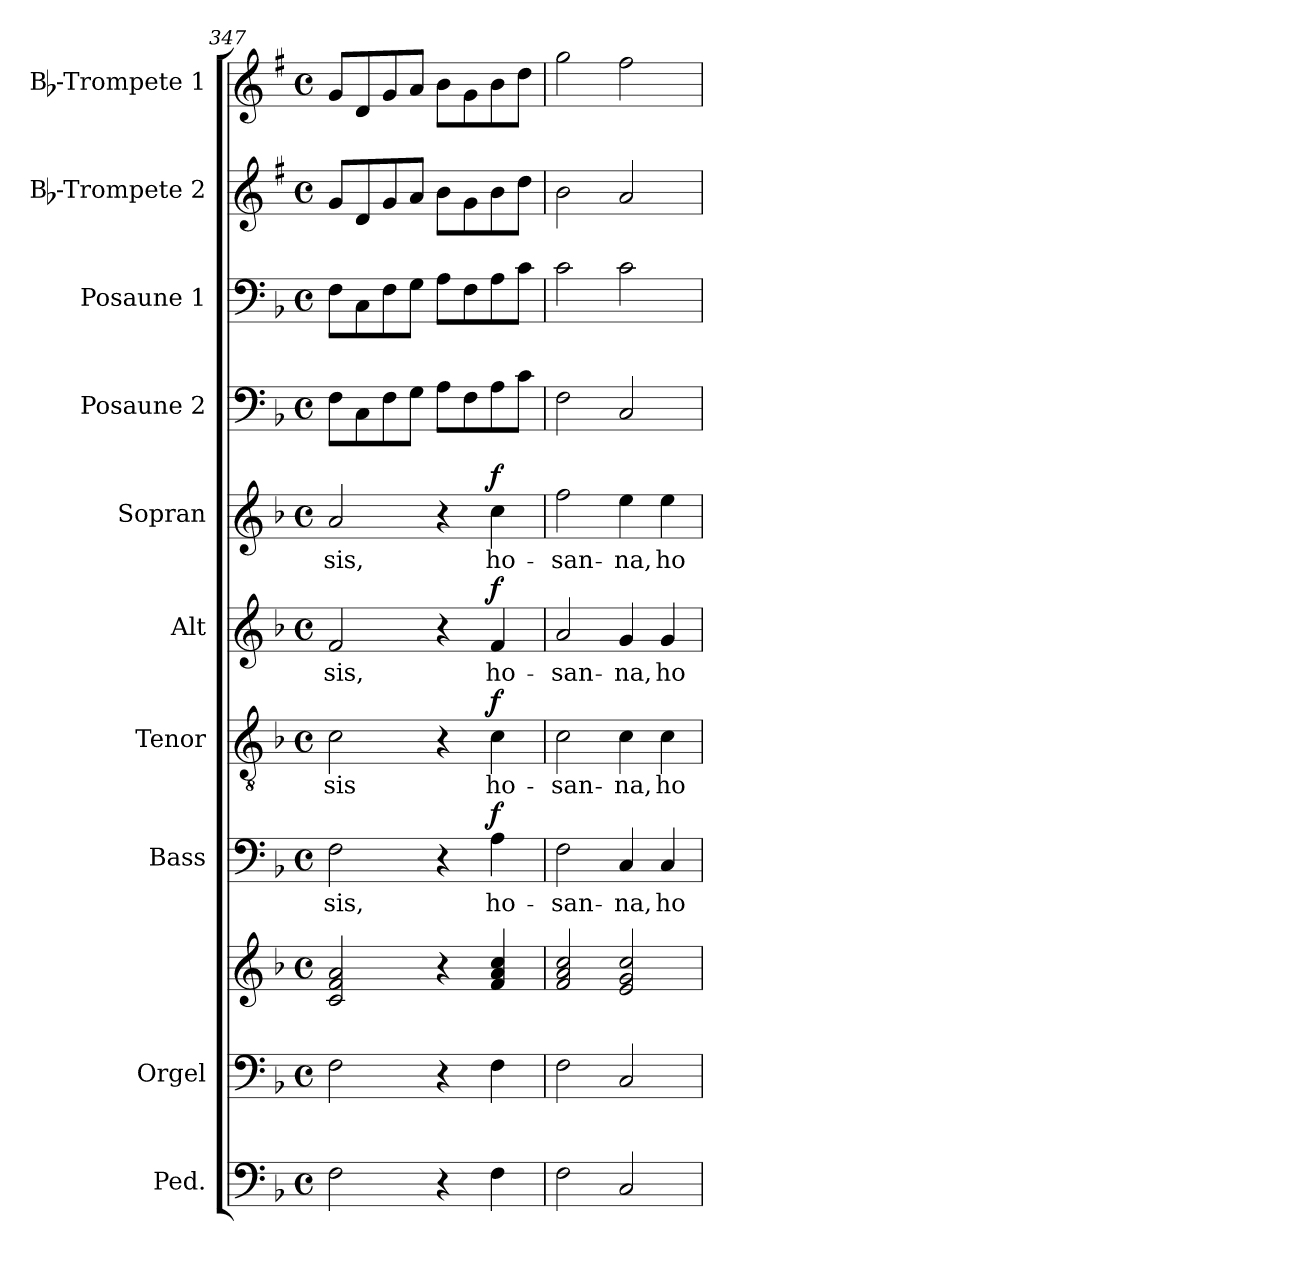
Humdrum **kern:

**kern	**kern	**kern	**kern	**text	**dynam	**kern	**text	**dynam	**kern	**text	**dynam	**kern	**text	**dynam	**kern	**kern	**kern	**kern
*part10	*part9	*part9	*part8	*part8	*part8	*part7	*part7	*part7	*part6	*part6	*part6	*part5	*part5	*part5	*part4	*part3	*part2	*part1
*staff11	*staff10	*staff9	*staff8	*staff8	*staff8	*staff7	*staff7	*staff7	*staff6	*staff6	*staff6	*staff5	*staff5	*staff5	*staff4	*staff3	*staff2	*staff1
*I"Ped.	*I"Orgel	*	*I"Bass	*	*	*I"Tenor	*	*	*I"Alt	*	*	*I"Sopran	*	*	*I"Posaune 2	*I"Posaune 1	*I"Bb-Trompete 2	*I"Bb-Trompete 1
*	*I'Org.	*	*I'B.	*	*	*I'T.	*	*	*I'A.	*	*	*I'S.	*	*	*I'Pos. 2	*I'Pos. 1	*I'Bb Trp. 2	*I'Bb Trp. 1
!!LO:PB:g=z
*clefF4	*clefF4	*clefG2	*clefF4	*	*	*clefGv2	*	*	*clefG2	*	*	*clefG2	*	*	*clefF4	*clefF4	*clefG2	*clefG2
*ITrd7c12	*	*	*	*	*	*	*	*	*	*	*	*	*	*	*	*	*ITrd1c2	*ITrd1c2
*k[b-]	*k[b-]	*k[b-]	*k[b-]	*	*	*k[b-]	*	*	*k[b-]	*	*	*k[b-]	*	*	*k[b-]	*k[b-]	*k[b-]	*k[b-]
*F:	*F:	*F:	*F:	*	*	*F:	*	*	*F:	*	*	*F:	*	*	*F:	*F:	*F:	*F:
*M4/4	*M4/4	*M4/4	*M4/4	*	*	*M4/4	*	*	*M4/4	*	*	*M4/4	*	*	*M4/4	*M4/4	*M4/4	*M4/4
*met(c)	*met(c)	*met(c)	*met(c)	*	*	*met(c)	*	*	*met(c)	*	*	*met(c)	*	*	*met(c)	*met(c)	*met(c)	*met(c)
=347	=347	=347	=347	=347	=347	=347	=347	=347	=347	=347	=347	=347	=347	=347	=347	=347	=347	=347
!	!	!	!	!LO:LY:b	!	!	!LO:LY:b	!	!	!LO:LY:b	!	!	!LO:LY:b	!	!	!	!	!
2FF\	2F\	2c/ 2f/ 2a/	2F\	-sis,	.	2c\	-sis	.	2f/	-sis,	.	2a/	-sis,	.	8F\L	8F\L	8f/L	8f/L
.	.	.	.	.	.	.	.	.	.	.	.	.	.	.	8C\	8C\	8c/	8c/
.	.	.	.	.	.	.	.	.	.	.	.	.	.	.	8F\	8F\	8f/	8f/
.	.	.	.	.	.	.	.	.	.	.	.	.	.	.	8G\J	8G\J	8g/J	8g/J
4r	4r	4r	4r	.	.	4r	.	.	4r	.	.	4r	.	.	8A\L	8A\L	8a\L	8a\L
.	.	.	.	.	.	.	.	.	.	.	.	.	.	.	8F\	8F\	8f\	8f\
!	!	!	!	!LO:LY:b	!LO:DY:a	!	!LO:LY:b	!LO:DY:a	!	!LO:LY:b	!LO:DY:a	!	!LO:LY:b	!LO:DY:a	!	!	!	!
4FF\	4F\	4f/ 4a/ 4cc/	4A\	ho-	f	4c\	ho-	f	4f/	ho-	f	4cc\	ho-	f	8A\	8A\	8a\	8a\
.	.	.	.	.	.	.	.	.	.	.	.	.	.	.	8c\J	8c\J	8cc\J	8cc\J
=348	=348	=348	=348	=348	=348	=348	=348	=348	=348	=348	=348	=348	=348	=348	=348	=348	=348	=348
!	!	!	!	!LO:LY:b	!	!	!LO:LY:b	!	!	!LO:LY:b	!	!	!LO:LY:b	!	!	!	!	!
2FF\	2F\	2f/ 2a/ 2cc/	2F\	-san-	.	2c\	-san-	.	2a/	-san-	.	2ff\	-san-	.	2F\	2c\	2a\	2ff\
!	!	!	!	!LO:LY:b	!	!	!LO:LY:b	!	!	!LO:LY:b	!	!	!LO:LY:b	!	!	!	!	!
2CC/	2C/	2e/ 2g/ 2cc/	4C/	-na,	.	4c\	-na,	.	4g/	-na,	.	4ee\	-na,	.	2C/	2c\	2g/	2ee\
!	!	!	!	!LO:LY:b	!	!	!LO:LY:b	!	!	!LO:LY:b	!	!	!LO:LY:b	!	!	!	!	!
.	.	.	4C/	ho-	.	4c\	ho-	.	4g/	ho-	.	4ee\	ho-	.	.	.	.	.
=	=	=	=	=	=	=	=	=	=	=	=	=	=	=	=	=	=	=
*-	*-	*-	*-	*-	*-	*-	*-	*-	*-	*-	*-	*-	*-	*-	*-	*-	*-	*-
